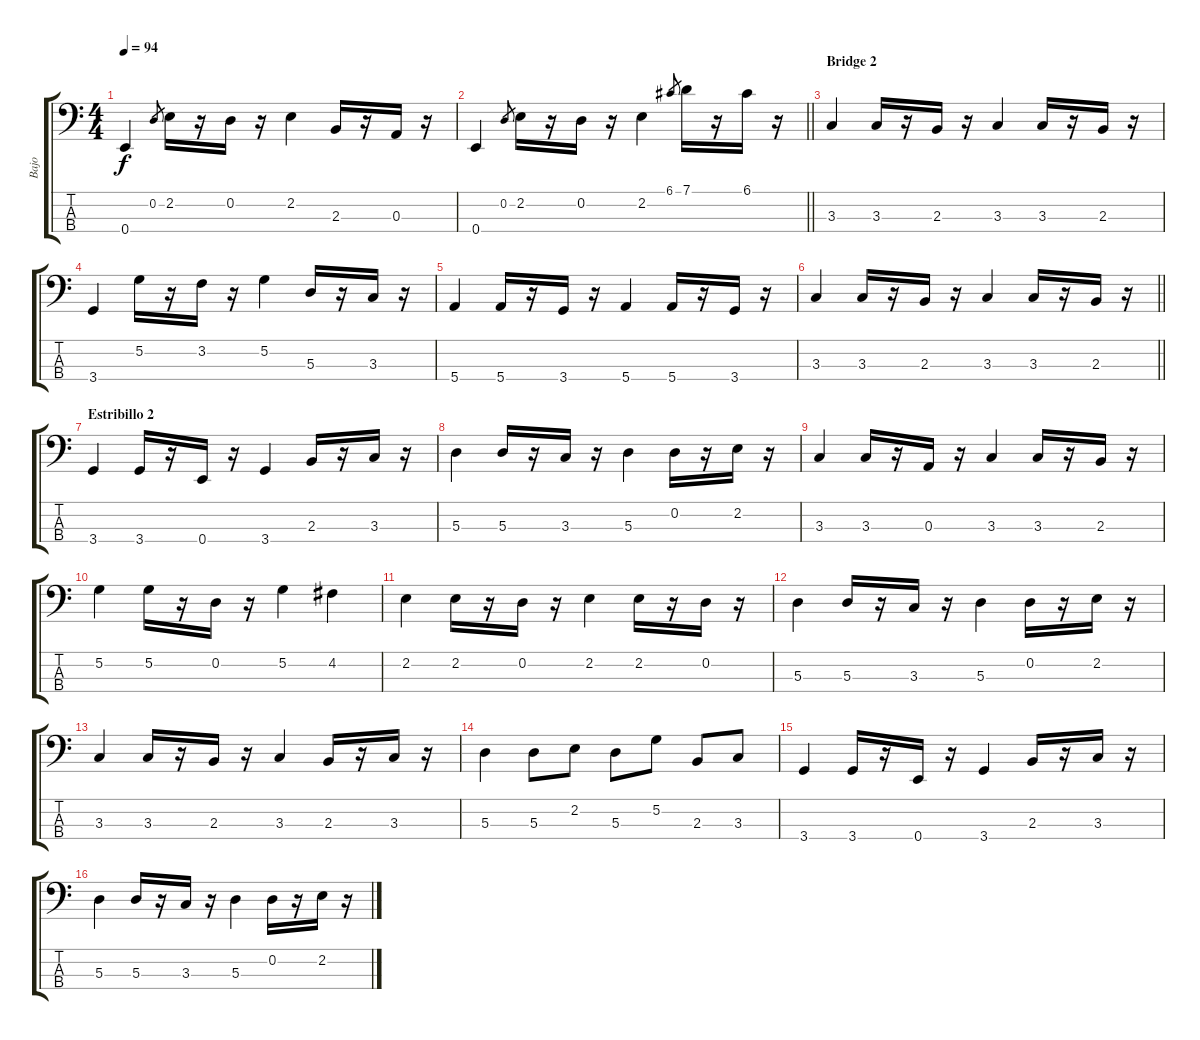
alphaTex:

\track ("Bajo" "Bajo") {instrument electricbassfinger}
\staff {score tabs}
\tuning (G2 D2 A1 E1) {hide}
\ts (4 4)
\tempo 94
\clef f4
\ks c
0.4.4{dy f} 0.2.8{gr} 2.2.16 r.16 0.2.16 r.16 2.2.4 2.3.16 r.16 0.3.16 r.16 |
\barLineRight lightlight
0.4.4 0.2.8{gr} 2.2.16 r.16 0.2.16 r.16 2.2.4 6.1.8{gr} 7.1.16 r.16 6.1.16 r.16 |
\section ("" "Bridge 2")
3.3.4 3.3.16 r.16 2.3.16 r.16 3.3.4 3.3.16 r.16 2.3.16 r.16 |
3.4.4 5.2.16 r.16 3.2.16 r.16 5.2.4 5.3.16 r.16 3.3.16 r.16 |
5.4.4 5.4.16 r.16 3.4.16 r.16 5.4.4 5.4.16 r.16 3.4.16 r.16 |
\barLineRight lightlight
3.3.4 3.3.16 r.16 2.3.16 r.16 3.3.4 3.3.16 r.16 2.3.16 r.16 |
\section ("" "Estribillo 2")
3.4.4 3.4.16 r.16 0.4.16 r.16 3.4.4 2.3.16 r.16 3.3.16 r.16 |
5.3.4 5.3.16 r.16 3.3.16 r.16 5.3.4 0.2.16 r.16 2.2.16 r.16 |
3.3.4 3.3.16 r.16 0.3.16 r.16 3.3.4 3.3.16 r.16 2.3.16 r.16 |
5.2.4 5.2.16 r.16 0.2.16 r.16 5.2.4 4.2.4 |
2.2.4 2.2.16 r.16 0.2.16 r.16 2.2.4 2.2.16 r.16 0.2.16 r.16 |
5.3.4 5.3.16 r.16 3.3.16 r.16 5.3.4 0.2.16 r.16 2.2.16 r.16 |
3.3.4 3.3.16 r.16 2.3.16 r.16 3.3.4 2.3.16 r.16 3.3.16 r.16 |
5.3.4 5.3.8 2.2.8 5.3.8 5.2.8 2.3.8 3.3.8 |
3.4.4 3.4.16 r.16 0.4.16 r.16 3.4.4 2.3.16 r.16 3.3.16 r.16 |
5.3.4 5.3.16 r.16 3.3.16 r.16 5.3.4 0.2.16 r.16 2.2.16 r.16
